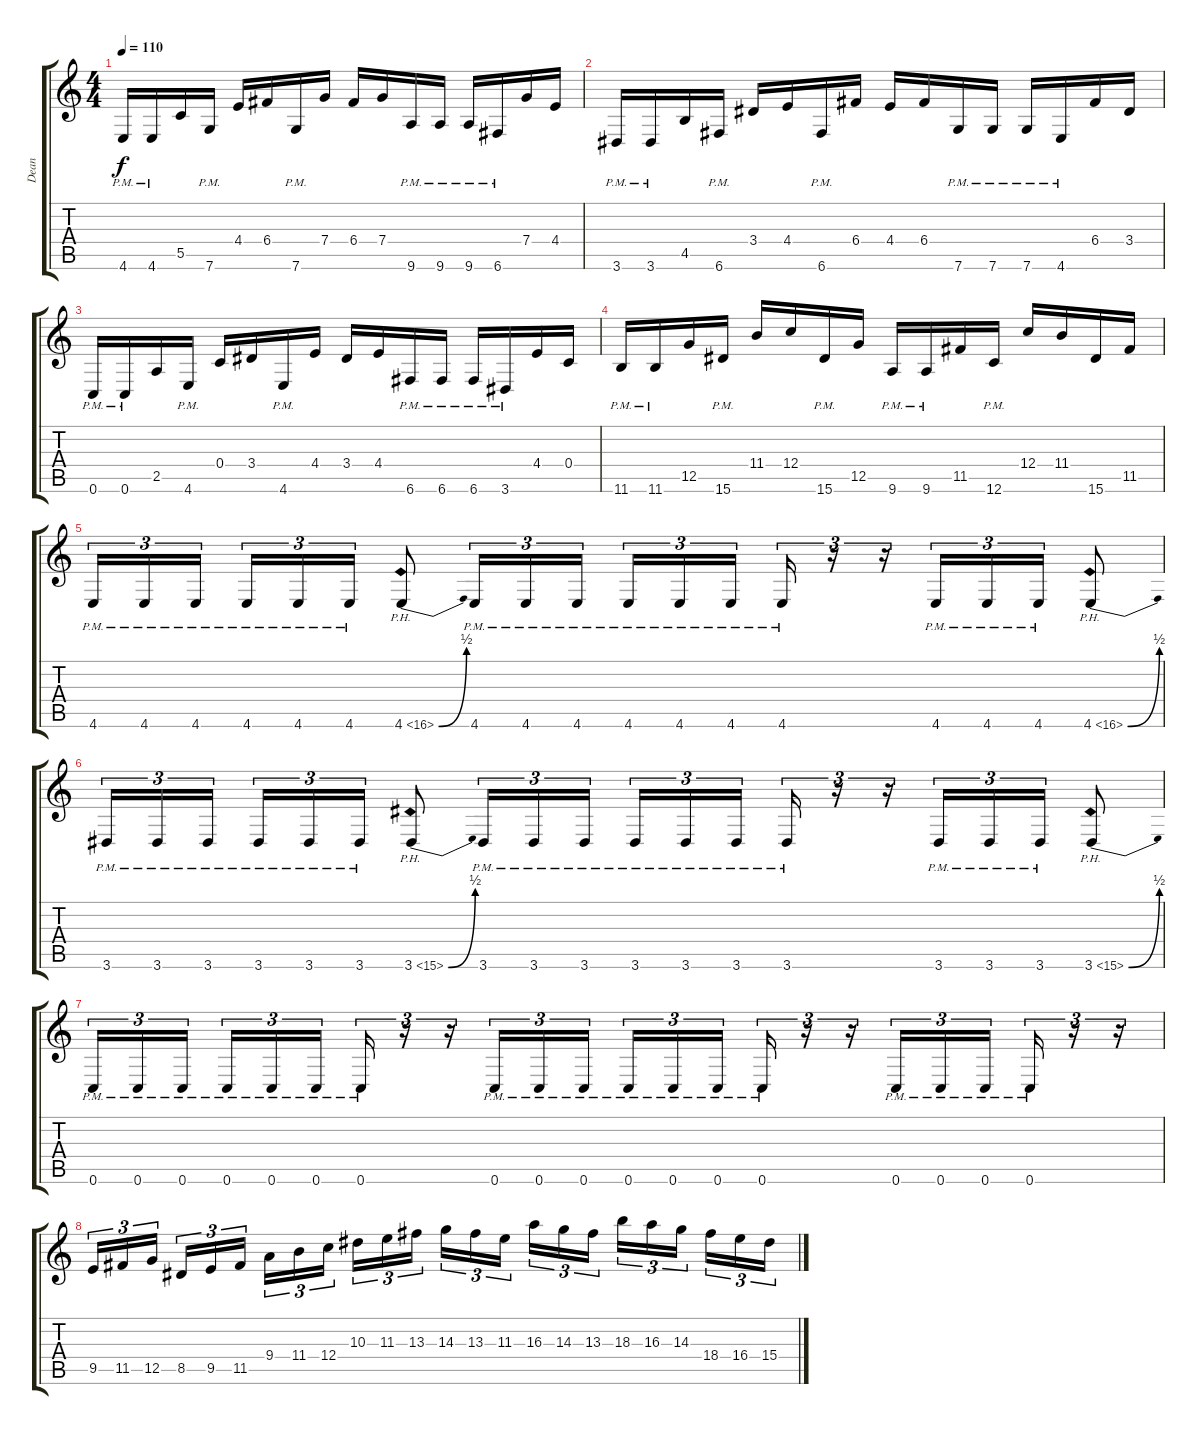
\track ("Dean" "Dean") {instrument distortionguitar}
\staff {score tabs}
\tuning (D4 A3 F3 C3 G2 C2) {hide}
\ts (4 4)
\tempo 110
\clef g2
\ks c
4.6{pm}.16{dy f} 4.6{pm}.16 5.5.16 7.6{pm}.16 4.4.16 6.4.16 7.6{pm}.16 7.4.16 6.4.16 7.4.16 9.6{pm}.16 9.6{pm}.16 9.6{pm}.16 6.6{pm}.16 7.4.16 4.4.16 |
3.6{pm}.16 3.6{pm}.16 4.5.16 6.6{pm}.16 3.4.16 4.4.16 6.6{pm}.16 6.4.16 4.4.16 6.4.16 7.6{pm}.16 7.6{pm}.16 7.6{pm}.16 4.6{pm}.16 6.4.16 3.4.16 |
0.6{pm}.16 0.6{pm}.16 2.5.16 4.6{pm}.16 0.4.16 3.4.16 4.6{pm}.16 4.4.16 3.4.16 4.4.16 6.6{pm}.16 6.6{pm}.16 6.6{pm}.16 3.6{pm}.16 4.4.16 0.4.16 |
11.6{pm}.16 11.6{pm}.16 12.5.16 15.6{pm}.16 11.4.16 12.4.16 15.6{pm}.16 12.5.16 9.6{pm}.16 9.6{pm}.16 11.5.16 12.6{pm}.16 12.4.16 11.4.16 15.6.16 11.5.16 |
4.6{pm}.16{tu (3 2)} 4.6{pm}.16{tu (3 2)} 4.6{pm}.16{tu (3 2) beam splitsecondary} 4.6{pm}.16{tu (3 2)} 4.6{pm}.16{tu (3 2)} 4.6{pm}.16{tu (3 2)} 4.6{be (bend 0 0 60 2) ph 12}.8 4.6{pm}.16{tu (3 2)} 4.6{pm}.16{tu (3 2)} 4.6{pm}.16{tu (3 2)} 4.6{pm}.16{tu (3 2)} 4.6{pm}.16{tu (3 2)} 4.6{pm}.16{tu (3 2) beam splitsecondary} 4.6{pm}.16{tu (3 2)} r.16{tu (3 2)} r.16{tu (3 2)} 4.6{pm}.16{tu (3 2)} 4.6{pm}.16{tu (3 2)} 4.6{pm}.16{tu (3 2)} 4.6{be (bend 0 0 60 2) ph 12}.8 |
3.6{pm}.16{tu (3 2)} 3.6{pm}.16{tu (3 2)} 3.6{pm}.16{tu (3 2) beam splitsecondary} 3.6{pm}.16{tu (3 2)} 3.6{pm}.16{tu (3 2)} 3.6{pm}.16{tu (3 2)} 3.6{be (bend 0 0 60 2) ph 12}.8 3.6{pm}.16{tu (3 2)} 3.6{pm}.16{tu (3 2)} 3.6{pm}.16{tu (3 2)} 3.6{pm}.16{tu (3 2)} 3.6{pm}.16{tu (3 2)} 3.6{pm}.16{tu (3 2) beam splitsecondary} 3.6{pm}.16{tu (3 2)} r.16{tu (3 2)} r.16{tu (3 2)} 3.6{pm}.16{tu (3 2)} 3.6{pm}.16{tu (3 2)} 3.6{pm}.16{tu (3 2)} 3.6{be (bend 0 0 60 2) ph 12}.8 |
0.6{pm}.16{tu (3 2)} 0.6{pm}.16{tu (3 2)} 0.6{pm}.16{tu (3 2) beam splitsecondary} 0.6{pm}.16{tu (3 2)} 0.6{pm}.16{tu (3 2)} 0.6{pm}.16{tu (3 2)} 0.6{pm}.16{tu (3 2)} r.16{tu (3 2)} r.16{tu (3 2)} 0.6{pm}.16{tu (3 2)} 0.6{pm}.16{tu (3 2)} 0.6{pm}.16{tu (3 2)} 0.6{pm}.16{tu (3 2)} 0.6{pm}.16{tu (3 2)} 0.6{pm}.16{tu (3 2) beam splitsecondary} 0.6{pm}.16{tu (3 2)} r.16{tu (3 2)} r.16{tu (3 2)} 0.6{pm}.16{tu (3 2)} 0.6{pm}.16{tu (3 2)} 0.6{pm}.16{tu (3 2) beam splitsecondary} 0.6{pm}.16{tu (3 2)} r.16{tu (3 2)} r.16{tu (3 2)} |
9.5.16{tu (3 2) volume 9} 11.5.16{tu (3 2)} 12.5.16{tu (3 2) beam splitsecondary} 8.5.16{tu (3 2)} 9.5.16{tu (3 2)} 11.5.16{tu (3 2)} 9.4.16{tu (3 2)} 11.4.16{tu (3 2)} 12.4.16{tu (3 2) beam splitsecondary} 10.3.16{tu (3 2)} 11.3.16{tu (3 2)} 13.3.16{tu (3 2)} 14.3.16{tu (3 2)} 13.3.16{tu (3 2)} 11.3.16{tu (3 2) beam splitsecondary} 16.3.16{tu (3 2)} 14.3.16{tu (3 2)} 13.3.16{tu (3 2)} 18.3.16{tu (3 2)} 16.3.16{tu (3 2)} 14.3.16{tu (3 2) beam splitsecondary} 18.4.16{tu (3 2)} 16.4.16{tu (3 2)} 15.4.16{tu (3 2)}
